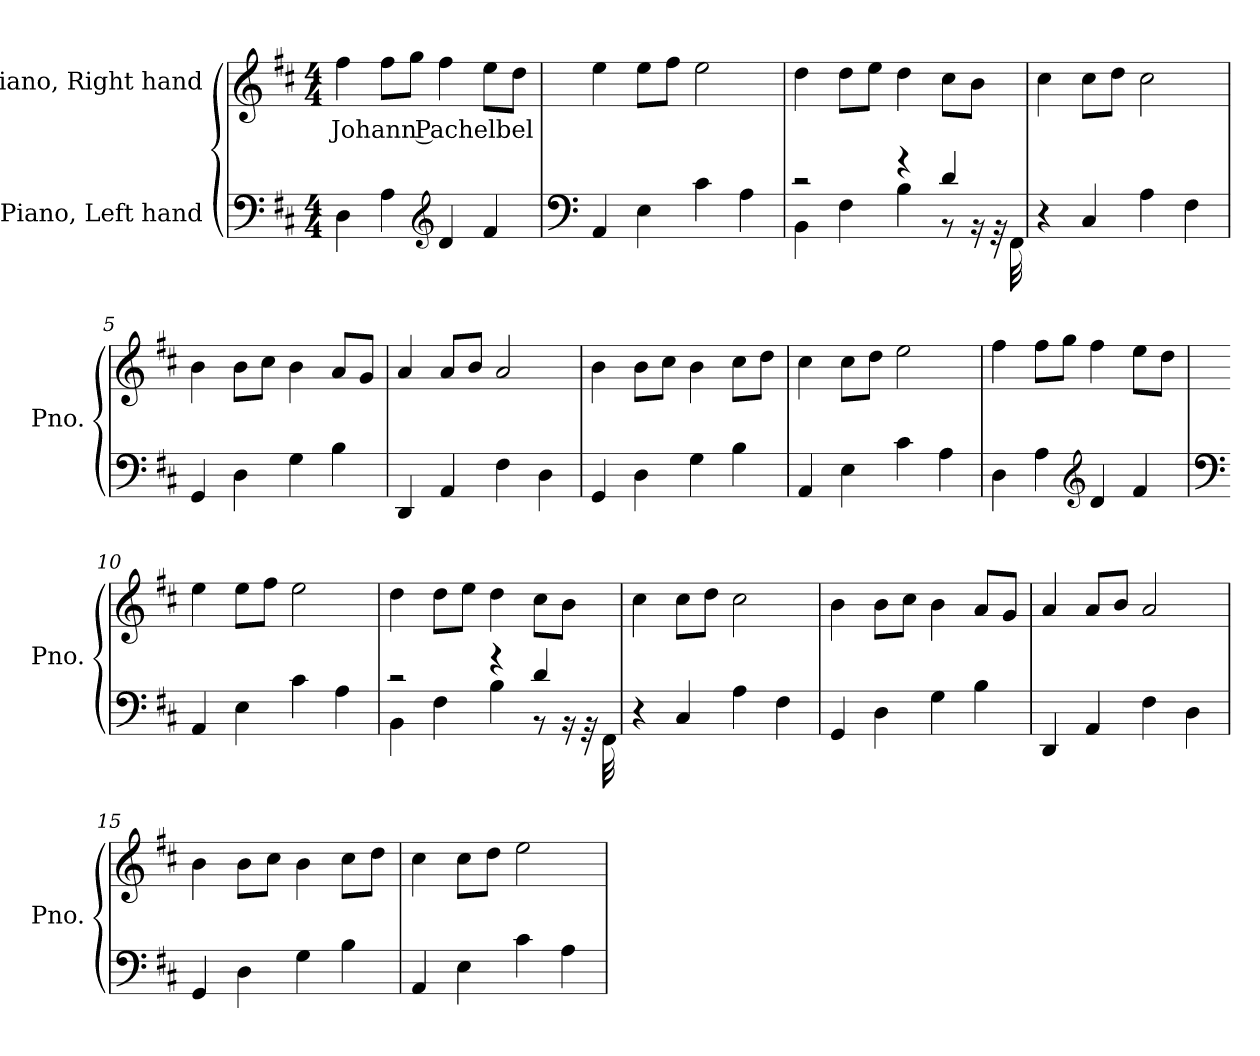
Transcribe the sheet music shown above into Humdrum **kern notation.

**kern	**kern	**text
*part2	*part1	*part1
*staff2	*staff1	*staff1
*I"Piano, Left hand	*I"Piano, Right hand	*
*I'Pno.	*I'Pno.	*
*clefF4	*clefG2	*
*k[f#c#]	*k[f#c#]	*
*M4/4	*M4/4	*
*MM108	*MM108	*
=1	=1	=1
!	!	!LO:LY:b
4D\	4ff#\	Johann Pachelbel
4A\	8ff#\L	.
.	8gg\J	.
*clefG2	*	*
4d/	4ff#\	.
4f#/	8ee\L	.
.	8dd\J	.
=2	=2	=2
*clefF4	*	*
4AA/	4ee\	.
4E\	8ee\L	.
.	8ff#\J	.
4c#\	2ee\	.
4A\	.	.
=3	=3	=3
*^	*	*
2r	4BB\	4dd\	.
.	4F#\	8dd\L	.
.	.	8ee\J	.
4r	4B\	4dd\	.
4d/	8r	8cc#\L	.
.	16r	8b\J	.
.	32r	.	.
.	32FF#\	.	.
*v	*v	*	*
!!LO:LB:g=z
=4	=4	=4
4r	4cc#\	.
4C#/	8cc#\L	.
.	8dd\J	.
4A\	2cc#\	.
4F#\	.	.
=5	=5	=5
4GG/	4b\	.
4D\	8b\L	.
.	8cc#\J	.
4G\	4b\	.
4B\	8a/L	.
.	8g/J	.
=6	=6	=6
4DD/	4a/	.
4AA/	8a/L	.
.	8b/J	.
4F#\	2a/	.
4D\	.	.
=7	=7	=7
4GG/	4b\	.
4D\	8b\L	.
.	8cc#\J	.
4G\	4b\	.
4B\	8cc#\L	.
.	8dd\J	.
=8	=8	=8
4AA/	4cc#\	.
4E\	8cc#\L	.
.	8dd\J	.
4c#\	2ee\	.
4A\	.	.
=9	=9	=9
4D\	4ff#\	.
4A\	8ff#\L	.
.	8gg\J	.
*clefG2	*	*
4d/	4ff#\	.
4f#/	8ee\L	.
.	8dd\J	.
!!LO:LB:g=z
=10	=10	=10
*clefF4	*	*
4AA/	4ee\	.
4E\	8ee\L	.
.	8ff#\J	.
4c#\	2ee\	.
4A\	.	.
=11	=11	=11
*^	*	*
2r	4BB\	4dd\	.
.	4F#\	8dd\L	.
.	.	8ee\J	.
4r	4B\	4dd\	.
4d/	8r	8cc#\L	.
.	16r	8b\J	.
.	32r	.	.
.	32FF#\	.	.
*v	*v	*	*
=12	=12	=12
4r	4cc#\	.
4C#/	8cc#\L	.
.	8dd\J	.
4A\	2cc#\	.
4F#\	.	.
=13	=13	=13
4GG/	4b\	.
4D\	8b\L	.
.	8cc#\J	.
4G\	4b\	.
4B\	8a/L	.
.	8g/J	.
=14	=14	=14
4DD/	4a/	.
4AA/	8a/L	.
.	8b/J	.
4F#\	2a/	.
4D\	.	.
=15	=15	=15
4GG/	4b\	.
4D\	8b\L	.
.	8cc#\J	.
4G\	4b\	.
4B\	8cc#\L	.
.	8dd\J	.
!!LO:LB:g=z
=16	=16	=16
4AA/	4cc#\	.
4E\	8cc#\L	.
.	8dd\J	.
4c#\	2ee\	.
4A\	.	.
=	=	=
*-	*-	*-
